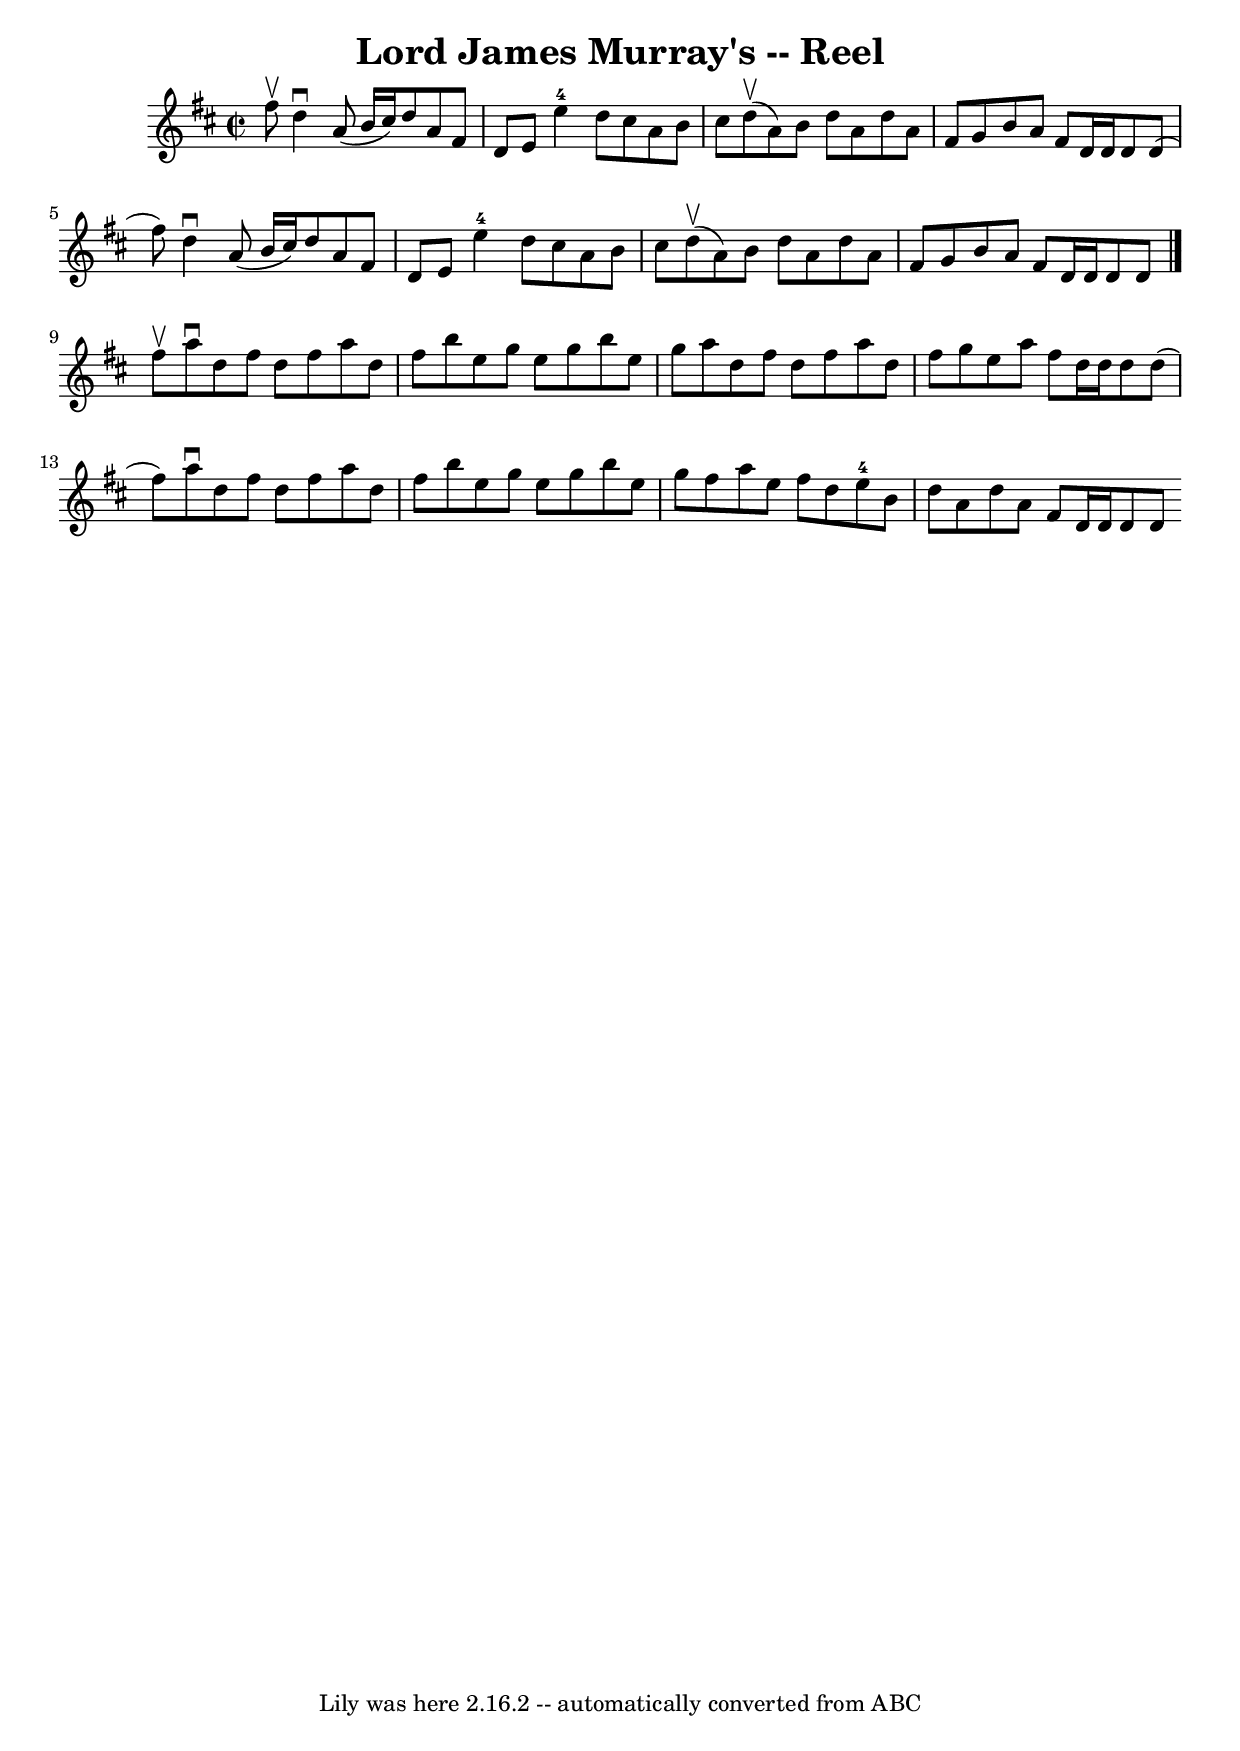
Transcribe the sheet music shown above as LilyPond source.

\version "2.16.2"
\include "Mammoth.ily"
\header {
  %% book = "Ryan's Mammoth Collection"
  crossRefNumber = "1"
  footnotes = "\\\\362"
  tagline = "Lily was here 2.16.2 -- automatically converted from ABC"
  title = "Lord James Murray's -- Reel"

}
voicedefault =  {


  \override Staff.TimeSignature #'style = #'C
  \time 2/2 
  \key d \major   fis''8^\upbow  |
  d''4^\downbow a'8 (   b'16 cis''16) d''8 a'8 fis'8 d'8     |
  e'8 e''4-4 d''8 cis''8 a'8 b'8 cis''8    |
  d''8^\upbow(a'8 ) b'8 d''8 a'8 d''8 a'8 fis'8    |
  g'8 b'8       a'8 fis'8 d'16 d'16 d'8 d'8 (fis''8)    |
  d''4^\downbow a'8 (b'16 cis''16) d''8 a'8 fis'8 d'8     |
  e'8 e''4-4 d''8 cis''8 a'8 b'8 cis''8     |
  d''8^\upbow(a'8) b'8 d''8 a'8 d''8 a'8 fis'8  |
  g'8 b'8 a'8 fis'8 d'16 d'16 d'8 d'8     \bar "|." fis''8^\upbow  |
  a''8^\downbow d''8 fis''8       d''8 fis''8 a''8 d''8 fis''8     |
  b''8 e''8 g''8       e''8 g''8 b''8 e''8 g''8     |
  a''8 d''8 fis''8       d''8 fis''8 a''8 d''8 fis''8     |
  g''8 e''8 a''8       fis''8 d''16 d''16 d''8 d''8 (fis''8)    |
  a''8^\downbow d''8 fis''8 d''8 fis''8 a''8 d''8 fis''8     |
  b''8 e''8 g''8 e''8 g''8 b''8 e''8 g''8     |
  fis''8 a''8 e''8 fis''8 d''8 e''8-4 b'8 d''8   |
  a'8 d''8 a'8 fis'8 d'16 d'16 d'8 d'8       \bar " |."   

}

\score{
  <<

    \context Staff="default"
    {
      \voicedefault 
      
    }

  >>
  \layout {
    
  }
  \midi {
  }

}
